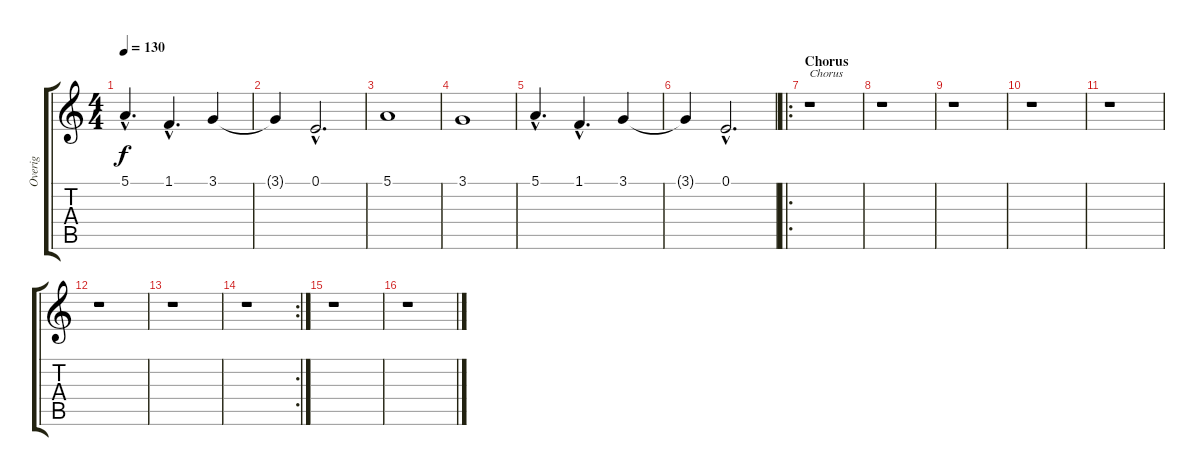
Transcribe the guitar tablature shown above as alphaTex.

\track ("Overig" "Overig") {instrument tremolostrings}
\staff {score tabs}
\tuning (E4 B3 G3 D3 A2 E2) {hide}
\ts (4 4)
\tempo 130
\clef g2
\ks c
5.1{hac}.4{d dy f} 1.1{hac}.4{d} 3.1.4 |
3.1{t}.4 0.1{hac}.2{d} |
5.1.1 |
3.1.1 |
5.1{hac}.4{d} 1.1{hac}.4{d} 3.1.4 |
3.1{t}.4 0.1{hac}.2{d} |
\ro
\section ("" "Chorus")
r.1{txt "Chorus"} |
r.1 |
r.1 |
r.1 |
r.1 |
r.1 |
r.1 |
\rc 2
r.1 |
r.1 |
r.1
